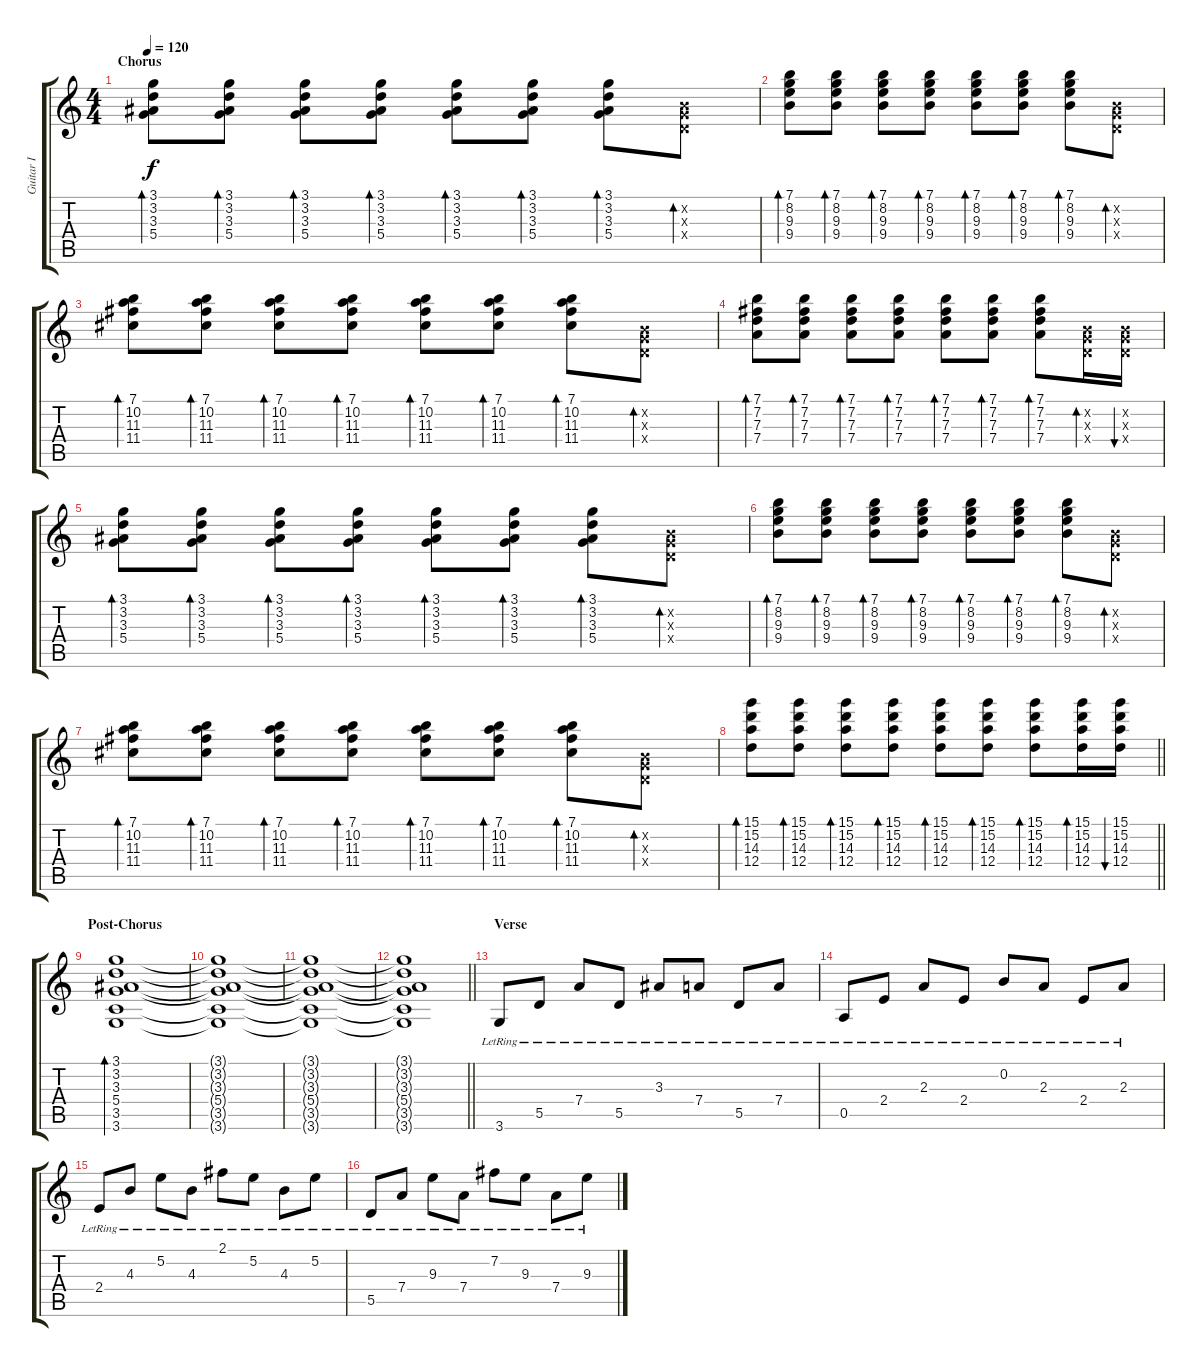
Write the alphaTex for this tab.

\track ("Guitar I" "Guitar I") {instrument electricguitarclean}
\staff {score tabs}
\tuning (E4 B3 G3 D3 A2 E2) {hide}
\ts (4 4)
\section ("" "Chorus")
\tempo 120
\clef g2
\ks c
(3.1 3.2 3.3 5.4).8{bd 60 dy f} (3.1 3.2 3.3 5.4).8{bd 60} (3.1 3.2 3.3 5.4).8{bd 60} (3.1 3.2 3.3 5.4).8{bd 60} (3.1 3.2 3.3 5.4).8{bd 60} (3.1 3.2 3.3 5.4).8{bd 60} (3.1 3.2 3.3 5.4).8{bd 60} (0.2{x} 0.3{x} 0.4{x}).8{bd 60} |
(7.1 8.2 9.3 9.4).8{bd 60} (7.1 8.2 9.3 9.4).8{bd 60} (7.1 8.2 9.3 9.4).8{bd 60} (7.1 8.2 9.3 9.4).8{bd 60} (7.1 8.2 9.3 9.4).8{bd 60} (7.1 8.2 9.3 9.4).8{bd 60} (7.1 8.2 9.3 9.4).8{bd 60} (0.2{x} 0.3{x} 0.4{x}).8{bd 60} |
(7.1 10.2 11.3 11.4).8{bd 60} (7.1 10.2 11.3 11.4).8{bd 60} (7.1 10.2 11.3 11.4).8{bd 60} (7.1 10.2 11.3 11.4).8{bd 60} (7.1 10.2 11.3 11.4).8{bd 60} (7.1 10.2 11.3 11.4).8{bd 60} (7.1 10.2 11.3 11.4).8{bd 60} (0.2{x} 0.3{x} 0.4{x}).8{bd 60} |
(7.1 7.2 7.3 7.4).8{bd 60} (7.1 7.2 7.3 7.4).8{bd 60} (7.1 7.2 7.3 7.4).8{bd 60} (7.1 7.2 7.3 7.4).8{bd 60} (7.1 7.2 7.3 7.4).8{bd 60} (7.1 7.2 7.3 7.4).8{bd 60} (7.1 7.2 7.3 7.4).8{bd 60} (0.2{x} 0.3{x} 0.4{x}).16{bd 60} (0.2{x} 0.3{x} 0.4{x}).16{bu 60} |
(3.1 3.2 3.3 5.4).8{bd 60} (3.1 3.2 3.3 5.4).8{bd 60} (3.1 3.2 3.3 5.4).8{bd 60} (3.1 3.2 3.3 5.4).8{bd 60} (3.1 3.2 3.3 5.4).8{bd 60} (3.1 3.2 3.3 5.4).8{bd 60} (3.1 3.2 3.3 5.4).8{bd 60} (0.2{x} 0.3{x} 0.4{x}).8{bd 60} |
(7.1 8.2 9.3 9.4).8{bd 60} (7.1 8.2 9.3 9.4).8{bd 60} (7.1 8.2 9.3 9.4).8{bd 60} (7.1 8.2 9.3 9.4).8{bd 60} (7.1 8.2 9.3 9.4).8{bd 60} (7.1 8.2 9.3 9.4).8{bd 60} (7.1 8.2 9.3 9.4).8{bd 60} (0.2{x} 0.3{x} 0.4{x}).8{bd 60} |
(7.1 10.2 11.3 11.4).8{bd 60} (7.1 10.2 11.3 11.4).8{bd 60} (7.1 10.2 11.3 11.4).8{bd 60} (7.1 10.2 11.3 11.4).8{bd 60} (7.1 10.2 11.3 11.4).8{bd 60} (7.1 10.2 11.3 11.4).8{bd 60} (7.1 10.2 11.3 11.4).8{bd 60} (0.2{x} 0.3{x} 0.4{x}).8{bd 60} |
\barLineRight lightlight
(15.1 15.2 14.3 12.4).8{bd 60} (15.1 15.2 14.3 12.4).8{bd 60} (15.1 15.2 14.3 12.4).8{bd 60} (15.1 15.2 14.3 12.4).8{bd 60} (15.1 15.2 14.3 12.4).8{bd 60} (15.1 15.2 14.3 12.4).8{bd 60} (15.1 15.2 14.3 12.4).8{bd 60} (15.1 15.2 14.3 12.4).16{bd 60} (15.1 15.2 14.3 12.4).16{bu 60} |
\section ("" "Post-Chorus")
(3.1 3.2 3.3 5.4 3.5 3.6).1{bd 60} |
(3.1{t} 3.2{t} 3.3{t} 5.4{t} 3.5{t} 3.6{t}).1 |
(3.1{t} 3.2{t} 3.3{t} 5.4{t} 3.5{t} 3.6{t}).1 |
\barLineRight lightlight
(3.1{t} 3.2{t} 3.3{t} 5.4{t} 3.5{t} 3.6{t}).1 |
\section ("" "Verse")
3.6{lr}.8 5.5{lr}.8 7.4{lr}.8 5.5{lr}.8 3.3{lr}.8 7.4{lr}.8 5.5{lr}.8 7.4{lr}.8 |
0.5{lr}.8 2.4{lr}.8 2.3{lr}.8 2.4{lr}.8 0.2{lr}.8 2.3{lr}.8 2.4{lr}.8 2.3{lr}.8 |
2.4{lr}.8 4.3{lr}.8 5.2{lr}.8 4.3{lr}.8 2.1{lr}.8 5.2{lr}.8 4.3{lr}.8 5.2{lr}.8 |
5.5{lr}.8 7.4{lr}.8 9.3{lr}.8 7.4{lr}.8 7.2{lr}.8 9.3{lr}.8 7.4{lr}.8 9.3{lr}.8
